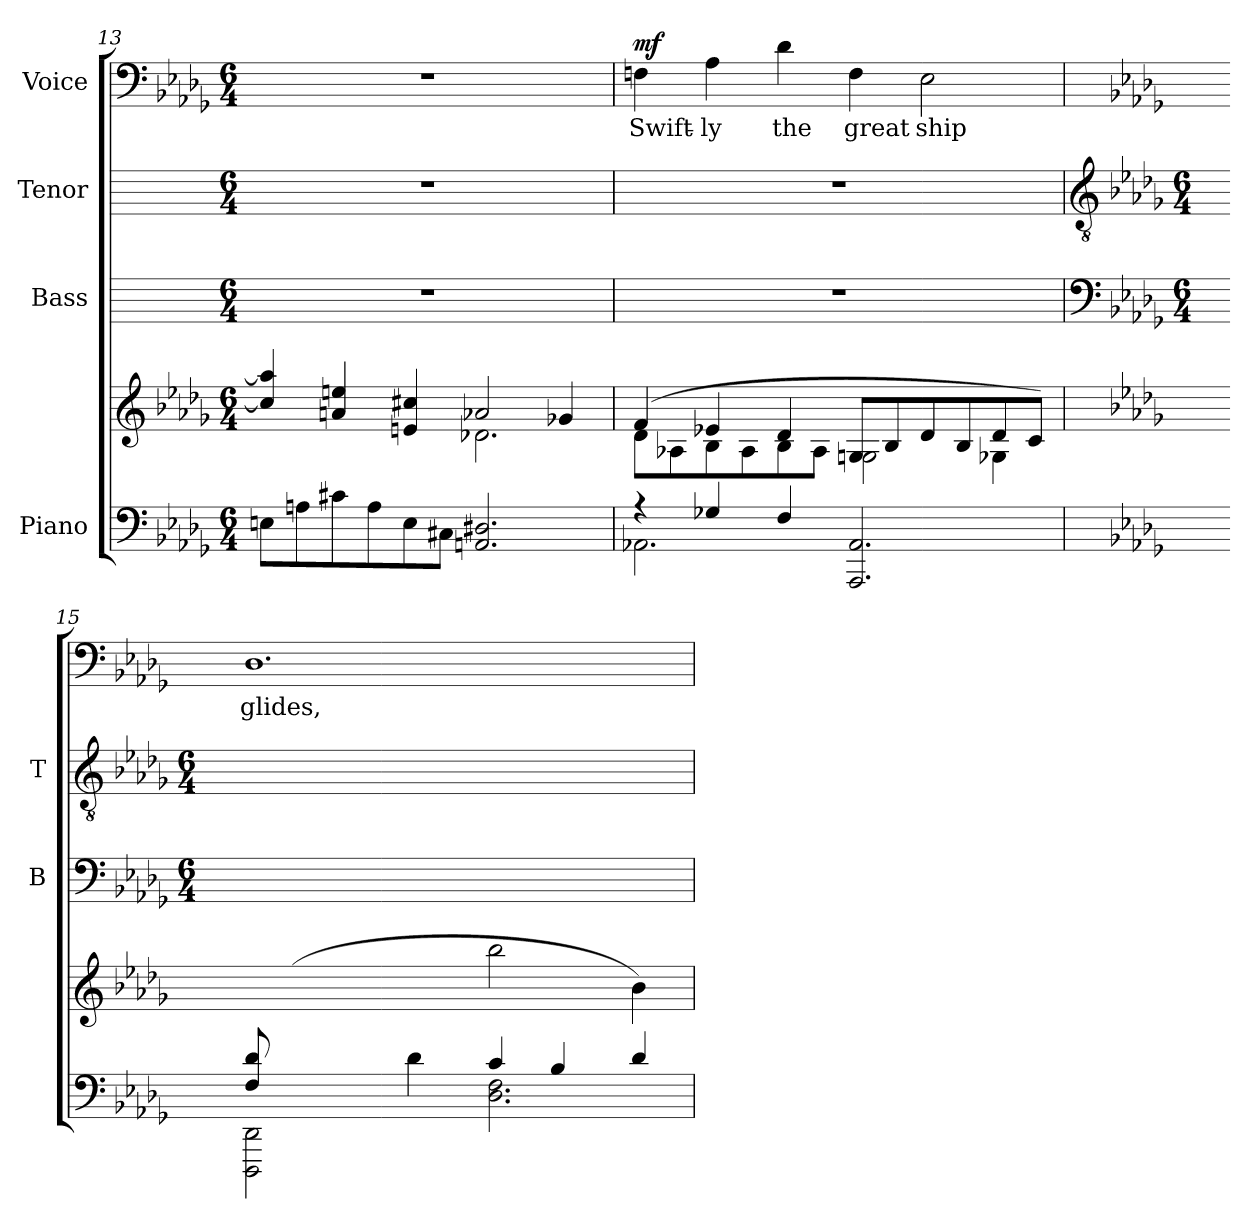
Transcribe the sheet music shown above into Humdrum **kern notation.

**kern	**kern	**kern	**kern	**kern	**text	**dynam
*part4	*part4	*part3	*part2	*part1	*part1	*part1
*staff5	*staff4	*staff3	*staff2	*staff1	*staff1	*staff1
*I"Piano	*	*I"Bass	*I"Tenor	*I"Voice	*	*
*	*	*I'B	*I'T	*	*	*
*clefF4	*clefG2	*	*	*clefF4	*	*
*k[b-e-a-d-g-]	*k[b-e-a-d-g-]	*	*	*k[b-e-a-d-g-]	*	*
*D-:	*D-:	*	*	*D-:	*	*
*M6/4	*M6/4	*M6/4	*M6/4	*M6/4	*	*
=13	=13	=13	=13	=13	=13	=13
*	*^	*	*	*	*	*
*	*	*^	*	*	*	*	*
!LO:N:vis=1	!	!	!LO:N:vis=1	!	!	!LO:N:vis=1	!	!
*^	*	*	*	*	*	*	*	*
1.ryy	8En\L	4cc#/] 4aa/]	2ryy	1.ryy	1.r	1.r	1.r	.	.
.	8An\	.	.	.	.	.	.	.	.
.	8c#X\	4an/ 4een/	.	.	.	.	.	.	.
.	8A\	.	.	.	.	.	.	.	.
.	8E\	4en/ 4cc#/	4ryy	.	.	.	.	.	.
.	8C#X\J	.	.	.	.	.	.	.	.
.	2.AAn/ 2.D#X/	2a-X/	2.d-X\	.	.	.	.	.	.
.	.	4g-X/	.	.	.	.	.	.	.
=14	=14	=14	=14	=14	=14	=14	=14	=14	=14
!	!	!	!	!LO:N:vis=1	!	!	!	!LO:LY:b	!LO:DY:b
4r	2.AA-X\	(>4f/	8d-\L	1.ryy	1.r	1.r	4Fn	Swift-	mf
.	.	.	8A-X\	.	.	.	.	.	.
!	!	!	!	!	!	!	!	!LO:LY:b	!
4G-X/	.	4e-X/	8B-\	.	.	.	4A-	-ly	.
.	.	.	8A-\	.	.	.	.	.	.
!	!	!	!	!	!	!	!	!LO:LY:b	!
4F/	.	4d-/	8B-\	.	.	.	4d-	the	.
.	.	.	8A-\J	.	.	.	.	.	.
!	!	!	!	!	!	!	!	!LO:LY:b	!
2.AAA-/ 2.AA-/	4ryy	8Gn/L	2G\	.	.	.	4F	great	.
.	.	8B-/	.	.	.	.	.	.	.
!	!	!	!	!	!	!	!	!LO:LY:b	!
.	2ryy	8d-/	.	.	.	.	2E-	ship	.
.	.	8B-/	.	.	.	.	.	.	.
.	.	8d-/	4G-X\	.	.	.	.	.	.
.	.	8c/J)	.	.	.	.	.	.	.
*v	*v	*	*	*	*	*	*	*	*
*	*v	*v	*v	*	*	*	*	*
!!LO:LB:g=z
=15	=15	=15	=15	=15	=15	=15
*	*	*clefF4	*clefGv2	*	*	*
*	*	*k[b-e-a-d-g-]	*k[b-e-a-d-g-]	*	*	*
*	*	*D-:	*D-:	*	*	*
*	*	*M6/4	*M6/4	*	*	*
*^	*	*	*	*	*	*
*	*^	*	*	*	*	*	*
!	!	!	!	!LO:N:vis=1	!LO:N:vis=1	!	!LO:LY:b	!
8F 8d-L	2DDD-\ 2DD-\	2ryy	8ryy	1.ryy	1.ryy	1.D-	glides,	.
1ryy	.	.	(>8dd-	.	.	.	.	.
.	.	.	8ee-	.	.	.	.	.
.	.	.	8ff	.	.	.	.	.
.	4d-\	4ryy	8dd-	.	.	.	.	.
.	.	.	8ffJ	.	.	.	.	.
.	4c/	2.D-\ 2.F\	2bb-\	.	.	.	.	.
.	4B-/	.	.	.	.	.	.	.
4.ryy	.	.	.	.	.	.	.	.
.	4d-/	.	4b-)	.	.	.	.	.
*v	*v	*v	*	*	*	*	*	*
=	=	=	=	=	=	=
*-	*-	*-	*-	*-	*-	*-
